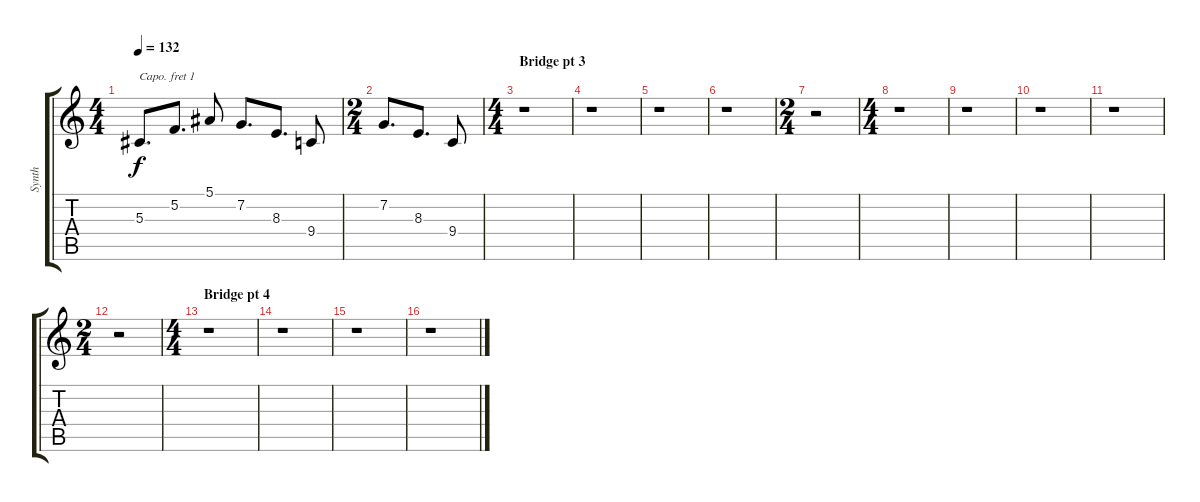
\track ("Synth" "Synth") {instrument pad3polysynth}
\staff {score tabs}
\capo 1
\tuning (E4 B3 G3 D3 A2 E2) {hide}
\ts (4 4)
\tempo 132
\clef g2
\ks c
5.3.8{d dy f} 5.2.8{d} 5.1.8 7.2.8{d} 8.3.8{d} 9.4.8 |
\ts (2 4)
7.2.8{d} 8.3.8{d} 9.4.8 |
\ts (4 4)
\section ("" "Bridge pt 3")
r.1 |
r.1 |
r.1 |
r.1 |
\ts (2 4)
r.2 |
\ts (4 4)
r.1 |
r.1 |
r.1 |
r.1 |
\ts (2 4)
r.2 |
\ts (4 4)
\section ("" "Bridge pt 4")
r.1 |
r.1 |
r.1 |
r.1
